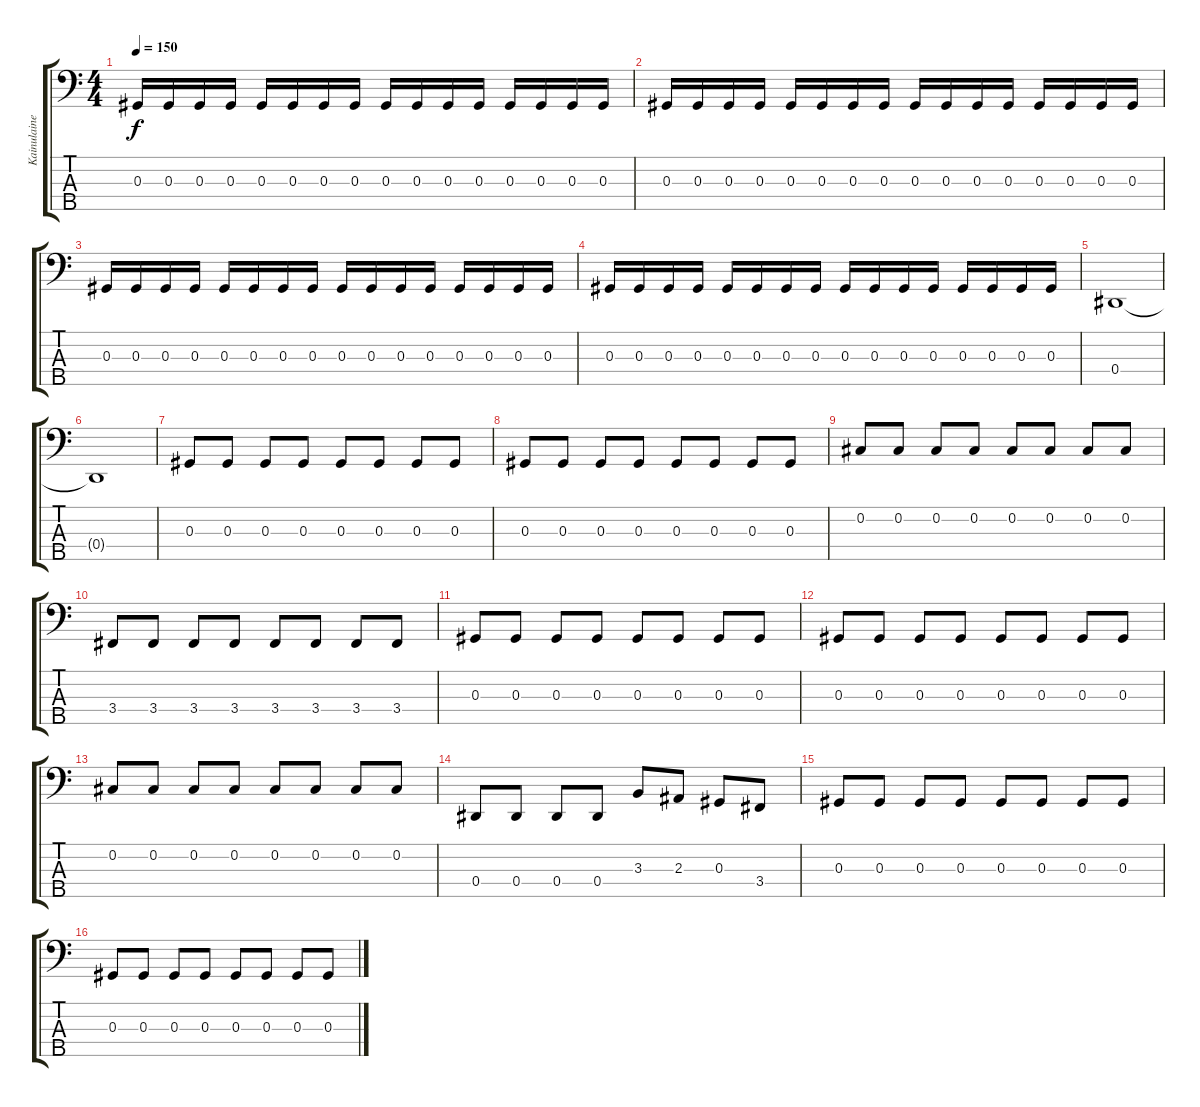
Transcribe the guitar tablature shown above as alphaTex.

\track ("Kainulainen" "Kainulaine") {instrument electricbassfinger}
\staff {score tabs}
\tuning (Gb2 Db2 Ab1 Eb1 Bb0) {hide}
\ts (4 4)
\tempo 150
\clef f4
\ks c
0.3.16{dy f} 0.3.16 0.3.16 0.3.16 0.3.16 0.3.16 0.3.16 0.3.16 0.3.16 0.3.16 0.3.16 0.3.16 0.3.16 0.3.16 0.3.16 0.3.16 |
0.3.16 0.3.16 0.3.16 0.3.16 0.3.16 0.3.16 0.3.16 0.3.16 0.3.16 0.3.16 0.3.16 0.3.16 0.3.16 0.3.16 0.3.16 0.3.16 |
0.3.16 0.3.16 0.3.16 0.3.16 0.3.16 0.3.16 0.3.16 0.3.16 0.3.16 0.3.16 0.3.16 0.3.16 0.3.16 0.3.16 0.3.16 0.3.16 |
0.3.16 0.3.16 0.3.16 0.3.16 0.3.16 0.3.16 0.3.16 0.3.16 0.3.16 0.3.16 0.3.16 0.3.16 0.3.16 0.3.16 0.3.16 0.3.16 |
0.4.1 |
0.4{t}.1 |
0.3.8 0.3.8 0.3.8 0.3.8 0.3.8 0.3.8 0.3.8 0.3.8 |
0.3.8 0.3.8 0.3.8 0.3.8 0.3.8 0.3.8 0.3.8 0.3.8 |
0.2.8 0.2.8 0.2.8 0.2.8 0.2.8 0.2.8 0.2.8 0.2.8 |
3.4.8 3.4.8 3.4.8 3.4.8 3.4.8 3.4.8 3.4.8 3.4.8 |
0.3.8 0.3.8 0.3.8 0.3.8 0.3.8 0.3.8 0.3.8 0.3.8 |
0.3.8 0.3.8 0.3.8 0.3.8 0.3.8 0.3.8 0.3.8 0.3.8 |
0.2.8 0.2.8 0.2.8 0.2.8 0.2.8 0.2.8 0.2.8 0.2.8 |
0.4.8 0.4.8 0.4.8 0.4.8 3.3.8 2.3.8 0.3.8 3.4.8 |
0.3.8 0.3.8 0.3.8 0.3.8 0.3.8 0.3.8 0.3.8 0.3.8 |
0.3.8 0.3.8 0.3.8 0.3.8 0.3.8 0.3.8 0.3.8 0.3.8
